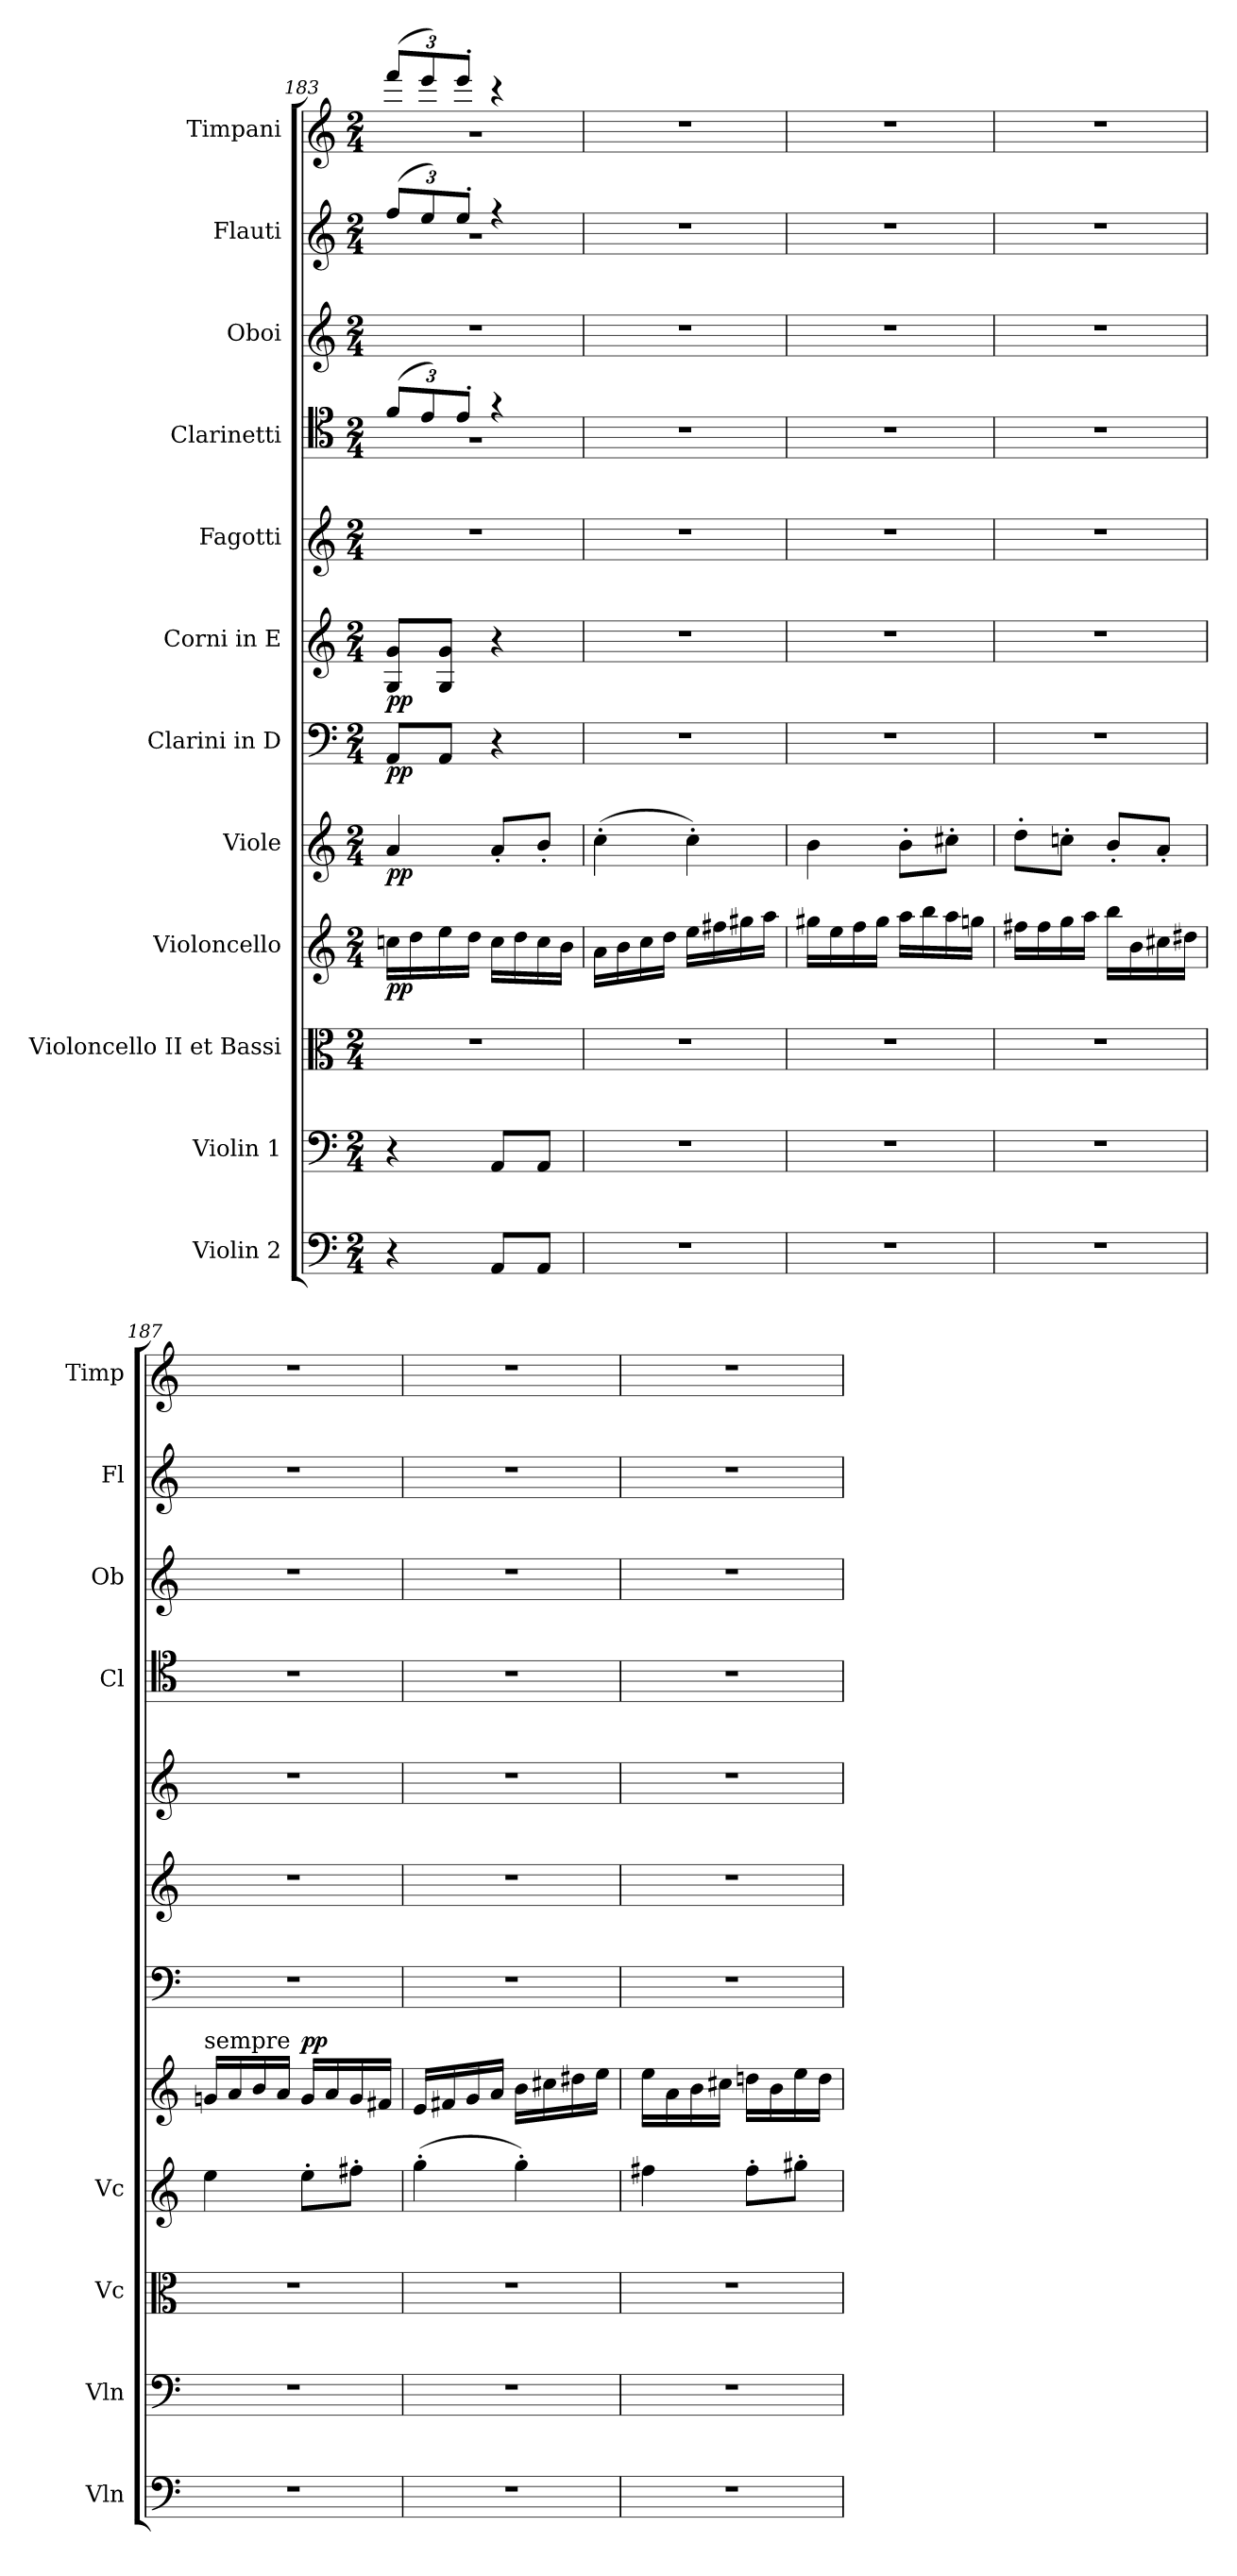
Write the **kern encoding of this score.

**kern	**kern	**kern	**kern	**dynam	**kern	**dynam	**kern	**dynam	**kern	**dynam	**kern	**kern	**kern	**kern	**kern
*part12	*part11	*part10	*part9	*part9	*part8	*part8	*part7	*part7	*part6	*part6	*part5	*part4	*part3	*part2	*part1
*staff12	*staff11	*staff10	*staff9	*staff9	*staff8	*staff8	*staff7	*staff7	*staff6	*staff6	*staff5	*staff4	*staff3	*staff2	*staff1
*I"Violin 2	*I"Violin 1	*I"Violoncello II et Bassi	*I"Violoncello	*	*I"Viole	*	*I"Clarini in D	*	*I"Corni in E	*	*I"Fagotti	*I"Clarinetti	*I"Oboi	*I"Flauti	*I"Timpani
*I'Vln	*I'Vln	*I'Vc	*I'Vc	*	*	*	*	*	*	*	*	*I'Cl	*I'Ob	*I'Fl	*I'Timp
*clefF4	*clefF4	*clefC3	*clefG2	*	*clefG2	*	*clefF4	*	*clefG2	*	*clefG2	*clefC4	*clefG2	*clefG2	*clefG2
*	*	*	*	*	*	*	*	*	*ITrd-1c-2	*	*ITrd5c8	*	*ITrd2c3	*	*
*k[]	*k[]	*k[]	*k[]	*	*k[]	*	*k[]	*	*k[f#c#]	*	*k[f#c#g#d#]	*k[]	*k[f#c#g#]	*k[]	*k[]
*M2/4	*M2/4	*M2/4	*M2/4	*	*M2/4	*	*M2/4	*	*M2/4	*	*M2/4	*M2/4	*M2/4	*M2/4	*M2/4
*	*	*	*	*	*	*	*	*	*	*	*	*Xbrackettup	*	*Xbrackettup	*Xbrackettup
=183	=183	=183	=183	=183	=183	=183	=183	=183	=183	=183	=183	=183	=183	=183	=183
*	*	*	*	*	*	*	*	*	*	*	*	*^	*	*^	*^
!	!	!	!	!LO:DY:b	!	!LO:DY:b	!	!LO:DY:b	!	!LO:DY:b	!	!	!	!	!	!	!	!
4r	4r	2r	16ccn\LL	pp	4a/	pp	8AA/L	pp	8A/ 8a/L	pp	2r	(<12f/L	2r	2r	(<12ff/L	2r	(<12fff/L	2r
.	.	.	16dd\	.	.	.	.	.	.	.	.	.	.	.	.	.	.	.
.	.	.	.	.	.	.	.	.	.	.	.	12e/)	.	.	12ee/)	.	12eee/)	.
.	.	.	16ee\	.	.	.	8AA/J	.	8A/ 8a/J	.	.	.	.	.	.	.	.	.
.	.	.	.	.	.	.	.	.	.	.	.	12e'/J	.	.	12ee'/J	.	12eee'/J	.
.	.	.	16dd\JJ	.	.	.	.	.	.	.	.	.	.	.	.	.	.	.
8AA/L	8AA/L	.	16cc\LL	.	8a'/L	.	4r	.	4r	.	.	4r	.	.	4r	.	4r	.
.	.	.	16dd\	.	.	.	.	.	.	.	.	.	.	.	.	.	.	.
8AA/J	8AA/J	.	16cc\	.	8b'/J	.	.	.	.	.	.	.	.	.	.	.	.	.
.	.	.	16b\JJ	.	.	.	.	.	.	.	.	.	.	.	.	.	.	.
*	*	*	*	*	*	*	*	*	*	*	*	*	*	*	*v	*v	*	*
*	*	*	*	*	*	*	*	*	*	*	*	*v	*v	*	*	*v	*v
=184	=184	=184	=184	=184	=184	=184	=184	=184	=184	=184	=184	=184	=184	=184	=184
2r	2r	2r	16a\LL	.	(>4cc'\	.	2r	.	2r	.	2r	2r	2r	2r	2r
.	.	.	16b\	.	.	.	.	.	.	.	.	.	.	.	.
.	.	.	16cc\	.	.	.	.	.	.	.	.	.	.	.	.
.	.	.	16dd\JJ	.	.	.	.	.	.	.	.	.	.	.	.
.	.	.	16ee\LL	.	4cc'\)	.	.	.	.	.	.	.	.	.	.
.	.	.	16ff#X\	.	.	.	.	.	.	.	.	.	.	.	.
.	.	.	16gg#X\	.	.	.	.	.	.	.	.	.	.	.	.
.	.	.	16aa\JJ	.	.	.	.	.	.	.	.	.	.	.	.
!!LO:PB:g=z
=185	=185	=185	=185	=185	=185	=185	=185	=185	=185	=185	=185	=185	=185	=185	=185
2r	2r	2r	16gg#X\LL	.	4b\	.	2r	.	2r	.	2r	2r	2r	2r	2r
.	.	.	16ee\	.	.	.	.	.	.	.	.	.	.	.	.
.	.	.	16ff\	.	.	.	.	.	.	.	.	.	.	.	.
.	.	.	16gg#\JJ	.	.	.	.	.	.	.	.	.	.	.	.
.	.	.	16aa\LL	.	8b'\L	.	.	.	.	.	.	.	.	.	.
.	.	.	16bb\	.	.	.	.	.	.	.	.	.	.	.	.
.	.	.	16aa\	.	8cc#X'\J	.	.	.	.	.	.	.	.	.	.
.	.	.	16ggn\JJ	.	.	.	.	.	.	.	.	.	.	.	.
=186	=186	=186	=186	=186	=186	=186	=186	=186	=186	=186	=186	=186	=186	=186	=186
2r	2r	2r	16ff#X\LL	.	8dd'\L	.	2r	.	2r	.	2r	2r	2r	2r	2r
.	.	.	16ff#\	.	.	.	.	.	.	.	.	.	.	.	.
.	.	.	16gg\	.	8ccn'\J	.	.	.	.	.	.	.	.	.	.
.	.	.	16aa\JJ	.	.	.	.	.	.	.	.	.	.	.	.
.	.	.	16bb\LL	.	8b'/L	.	.	.	.	.	.	.	.	.	.
.	.	.	16b\	.	.	.	.	.	.	.	.	.	.	.	.
.	.	.	16cc#X\	.	8a'/J	.	.	.	.	.	.	.	.	.	.
.	.	.	16dd#X\JJ	.	.	.	.	.	.	.	.	.	.	.	.
=187	=187	=187	=187	=187	=187	=187	=187	=187	=187	=187	=187	=187	=187	=187	=187
!	!	!	!	!	!LO:TX:a:t=sempre	!	!	!	!	!	!	!	!	!	!
2r	2r	2r	4ee\	.	16gn/LL	.	2r	.	2r	.	2r	2r	2r	2r	2r
.	.	.	.	.	16a/	.	.	.	.	.	.	.	.	.	.
.	.	.	.	.	16b/	.	.	.	.	.	.	.	.	.	.
.	.	.	.	.	16a/JJ	.	.	.	.	.	.	.	.	.	.
!	!	!	!	!	!	!LO:DY:a	!	!	!	!	!	!	!	!	!
.	.	.	8ee'\L	.	16g/LL	pp	.	.	.	.	.	.	.	.	.
.	.	.	.	.	16a/	.	.	.	.	.	.	.	.	.	.
.	.	.	8ff#X'\J	.	16g/	.	.	.	.	.	.	.	.	.	.
.	.	.	.	.	16f#X/JJ	.	.	.	.	.	.	.	.	.	.
=188	=188	=188	=188	=188	=188	=188	=188	=188	=188	=188	=188	=188	=188	=188	=188
2r	2r	2r	(>4gg'\	.	16e/LL	.	2r	.	2r	.	2r	2r	2r	2r	2r
.	.	.	.	.	16f#X/	.	.	.	.	.	.	.	.	.	.
.	.	.	.	.	16g/	.	.	.	.	.	.	.	.	.	.
.	.	.	.	.	16a/JJ	.	.	.	.	.	.	.	.	.	.
.	.	.	4gg'\)	.	16b\LL	.	.	.	.	.	.	.	.	.	.
.	.	.	.	.	16cc#X\	.	.	.	.	.	.	.	.	.	.
.	.	.	.	.	16dd#X\	.	.	.	.	.	.	.	.	.	.
.	.	.	.	.	16ee\JJ	.	.	.	.	.	.	.	.	.	.
!!LO:PB:g=z
=189	=189	=189	=189	=189	=189	=189	=189	=189	=189	=189	=189	=189	=189	=189	=189
2r	2r	2r	4ff#X\	.	16ee\LL	.	2r	.	2r	.	2r	2r	2r	2r	2r
.	.	.	.	.	16a\	.	.	.	.	.	.	.	.	.	.
.	.	.	.	.	16b\	.	.	.	.	.	.	.	.	.	.
.	.	.	.	.	16cc#X\JJ	.	.	.	.	.	.	.	.	.	.
.	.	.	8ff#'\L	.	16ddn\LL	.	.	.	.	.	.	.	.	.	.
.	.	.	.	.	16b\	.	.	.	.	.	.	.	.	.	.
.	.	.	8gg#X'\J	.	16ee\	.	.	.	.	.	.	.	.	.	.
.	.	.	.	.	16dd\JJ	.	.	.	.	.	.	.	.	.	.
=	=	=	=	=	=	=	=	=	=	=	=	=	=	=	=
*-	*-	*-	*-	*-	*-	*-	*-	*-	*-	*-	*-	*-	*-	*-	*-
